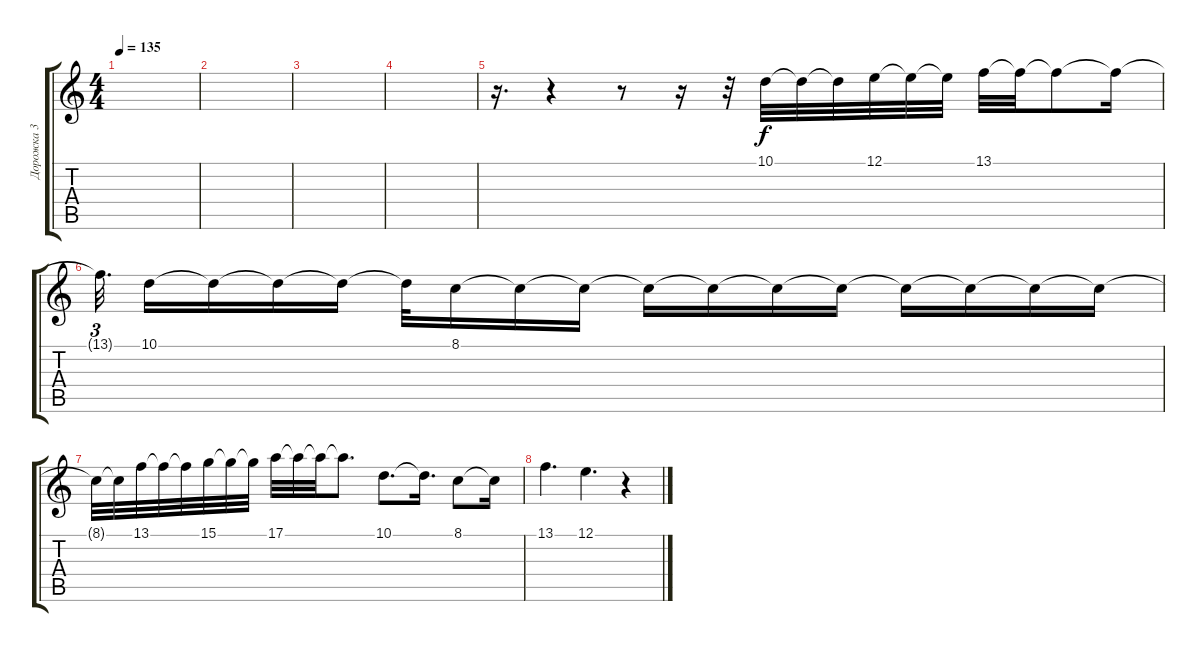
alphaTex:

\track ("Дорожка 3" "Дорожка 3") {instrument panflute}
\staff {score tabs}
\tuning (E4 B3 G3 D3 A2 E2) {hide}
\ts (4 4)
\tempo 135
\clef g2
\ks c
|
|
|
|
r.16{d volume 16} r.4 r.8 r.16 r.32 10.1.32 10.1{t}.32 10.1{t}.32 12.1.32 12.1{t}.32 12.1{t}.32 13.1.32 13.1{t}.32 13.1{t}.8 13.1{t}.16 |
13.1{t}.32{d tu (3 2) beam splitsecondary} 10.1.16 10.1{t}.16 10.1{t}.16 10.1{t}.16 10.1{t}.32 8.1.16 8.1{t}.16 8.1{t}.16 8.1{t}.16 8.1{t}.16 8.1{t}.16 8.1{t}.16 8.1{t}.16 8.1{t}.16 8.1{t}.16 8.1{t}.16 |
8.1{t}.32 8.1{t}.32 13.1.32 13.1{t}.32 13.1{t}.32 15.1.32 15.1{t}.32 15.1{t}.32 17.1.32 17.1{t}.32 17.1{t}.32 17.1{t}.8{d} 10.1.8{d} 10.1{t}.16{d} 8.1.8 8.1{t}.16 |
13.1.4{d} 12.1.4{d} r.4
